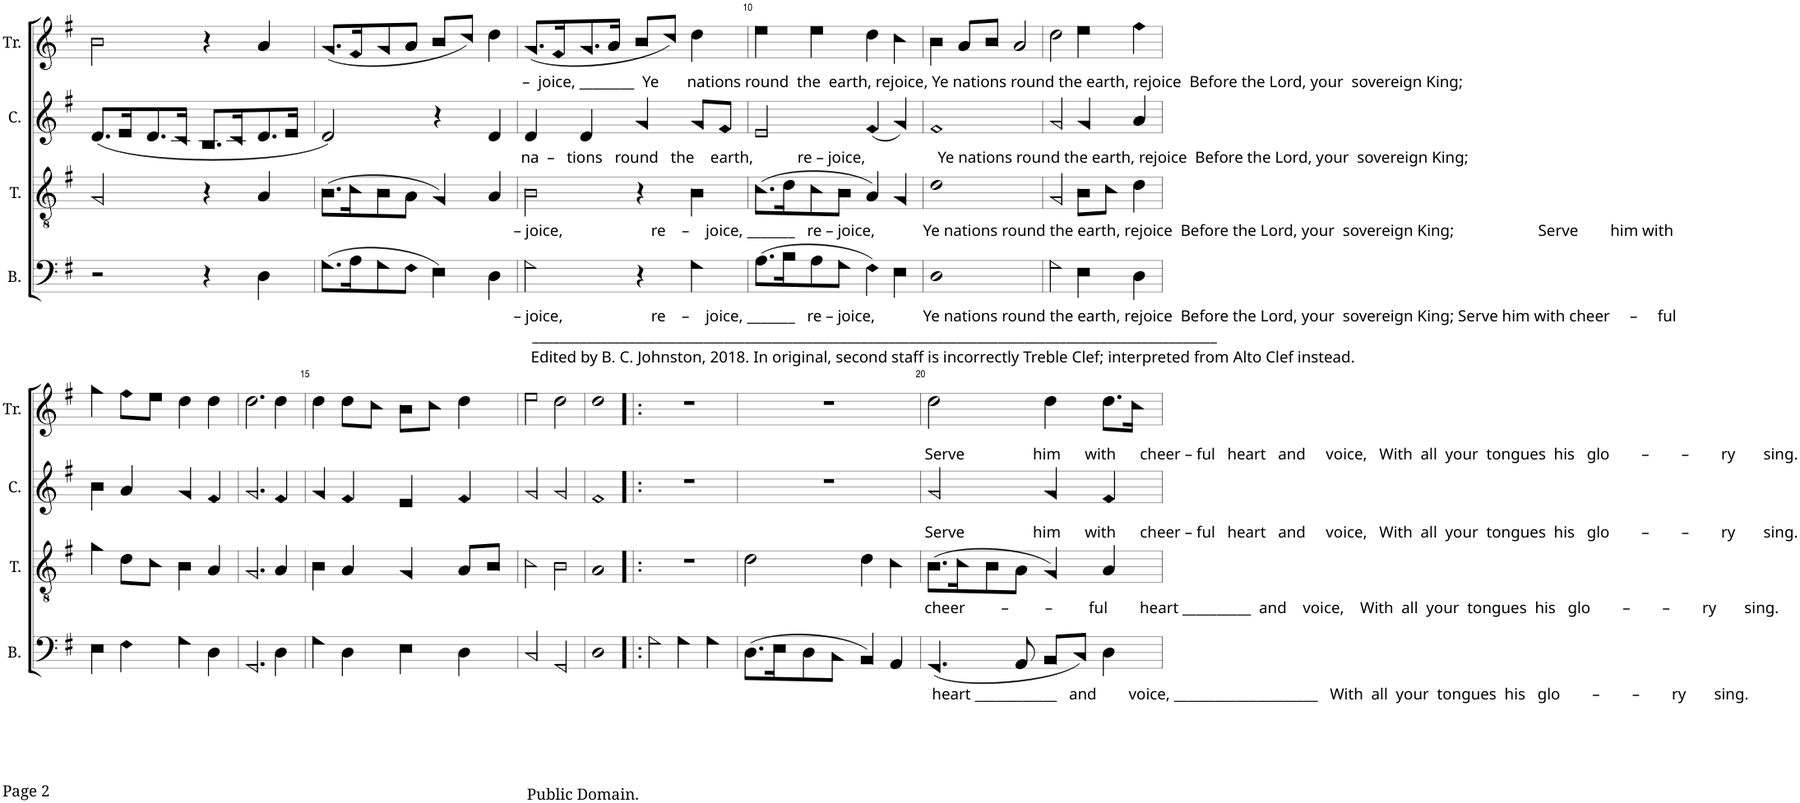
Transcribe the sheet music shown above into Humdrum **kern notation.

**kern	**kern	**kern	**kern
*part4	*part3	*part2	*part1
*staff4	*staff3	*staff2	*staff1
*I"B.	*I"T.	*I"C.	*I"Tr.
*I'B.	*I'T.	*I'C.	*I'Tr.
!!LO:PB:g=z
*clefF4	*clefGv2	*clefG2	*clefG2
*k[f#]	*k[f#]	*k[f#]	*k[f#]
*M2/2	*M2/2	*M2/2	*M2/2
*met(c|)	*met(c|)	*met(c|)	*met(c|)
=7	=7	=7	=7
2r	2G!/	(8.d!/L	2b!\
.	.	16e!/K	.
.	.	8.d!/	.
.	.	16c!/Jk	.
4r	4r	8.B!/L	4r
.	.	16c!/K	.
4D!\	4A!/	8.d!/	4a!/
.	.	16e!/Jk	.
=8	=8	=8	=8
(8.G!\L	(8.B!\L	2d!/)	(8.g!/L
16A!\K	16c!\K	.	16f#!/K
8G!\	8B!\	.	8g!/
8F#!\J	8A!\J	.	8a!/J
4E!\)	4G!/)	4r	8b!/L
.	.	.	8cc!/J)
4D!\	4A!/	4d!/	4dd!\
=9	=9	=9	=9
!	!	!	!LO:TX:b:t=–  joice, ________  Ye       nations round  the  earth, rejoice, Ye nations round the earth, rejoice  Before the Lord, your  sovereign King;
!	!	!LO:TX:b:t=na  –   tions   round   the    earth,           re – joice,                  Ye nations round the earth, rejoice  Before the Lord, your  sovereign King;	!
!	!LO:TX:b:t=– joice,                      re    –    joice, _______   re – joice,            Ye nations round the earth, rejoice  Before the Lord, your  sovereign King;                     Serve        him with	!	!
!LO:TX:b:t=– joice,                      re    –    joice, _______   re – joice,            Ye nations round the earth, rejoice  Before the Lord, your  sovereign King; Serve him with cheer     –     ful	!	!	!
2G!\	2B!\	4d!/	(8.g!/L
.	.	.	16f#!/K
.	.	4d!/	8.g!/
.	.	.	16a!/Jk
4r	4r	4g!/	8b!/L
.	.	.	8cc!/J)
4G!\	4B!\	8g!/L	4dd!\
.	.	8f#!/J	.
=10	=10	=10	=10
!LO:TX:b:t=____________________________________________________________________________________________________	!	!	!
!LO:TX:b:t=Edited by B. C. Johnston, 2018. In original, second staff is incorrectly Treble Clef; interpreted from Alto Clef instead.	!	!	!
(8.A!\L	(8.c!\L	2e!/	4ee!\
16B!\K	16d!\K	.	.
8A!\	8c!\	.	4ee!\
8G!\J	8B!\J	.	.
4F#!\)	4A!/)	(4f#!/	4dd!\
4E!\	4G!/	4g!/)	4cc!\
=11	=11	=11	=11
1D!	1d!	1f#!	4b!\
.	.	.	8a!/L
.	.	.	8b!/J
.	.	.	2a!/
=12	=12	=12	=12
2G!\	2G!/	2g!/	2dd!\
4E!\	8B!\L	4g!/	4ee!\
.	8c!\J	.	.
4D!\	4d!\	4a!/	4ff#!\
!!LO:LB:g=z
=13	=13	=13	=13
4E!\	4g!\	4b!\	4gg!\
4F#!\	8d!\L	4a!/	8ff#!\L
.	8c!\J	.	8ee!\J
4G!\	4B!\	4g!/	4dd!\
4D!\	4A!/	4f#!/	4dd!\
=14	=14	=14	=14
2.GG!/	2.G!/	2.g!/	2.dd!\
4D!\	4A!/	4f#!/	4dd!\
=15	=15	=15	=15
4G!\	4B!\	4g!/	4dd!\
4D!\	4A!/	4f#!/	8dd!\L
.	.	.	8cc!\J
4E!\	4G!/	4e!/	8b!\L
.	.	.	8cc!\J
4D!\	8A!/L	4f#!/	4dd!\
.	8B!/J	.	.
=16	=16	=16	=16
2C!/	2c!\	2g!/	2ee!\
2GG!/	2B!\	2g!/	2dd!\
=17	=17	=17	=17
1D!	1A!	1f#!	1dd!
=18!|:	=18!|:	=18!|:	=18!|:
2G!\	1r	1r	1r
4G!\	.	.	.
4G!\	.	.	.
=19	=19	=19	=19
(8.D!\L	2d!\	1r	1r
16E!\K	.	.	.
8D!\	.	.	.
8C!\J	.	.	.
4BB!/)	4d!\	.	.
4AA!/	4c!\	.	.
=20	=20	=20	=20
!	!	!	!LO:TX:b:t=Serve                 him      with      cheer – ful   heart   and     voice,   With  all  your  tongues  his   glo        –        –        ry       sing.
!	!	!LO:TX:b:t=Serve                 him      with      cheer – ful   heart   and     voice,   With  all  your  tongues  his   glo        –        –        ry       sing.	!
!	!LO:TX:b:t=cheer         –         –         ful        heart __________  and    voice,    With  all  your  tongues  his   glo        –        –        ry       sing.	!	!
!LO:TX:b:t=heart ____________   and        voice, _____________________   With  all  your  tongues  his   glo        –        –        ry       sing.	!	!	!
(4.GG!/	(8.B!\L	2g!/	2dd!\
.	16c!\K	.	.
.	8B!\	.	.
8AA!/	8A!\J	.	.
8BB!/L	4G!/)	4g!/	4dd!\
8C!/J)	.	.	.
4D!\	4A!/	4f#!/	8.dd!\L
.	.	.	16cc!\Jk
=	=	=	=
*-	*-	*-	*-
